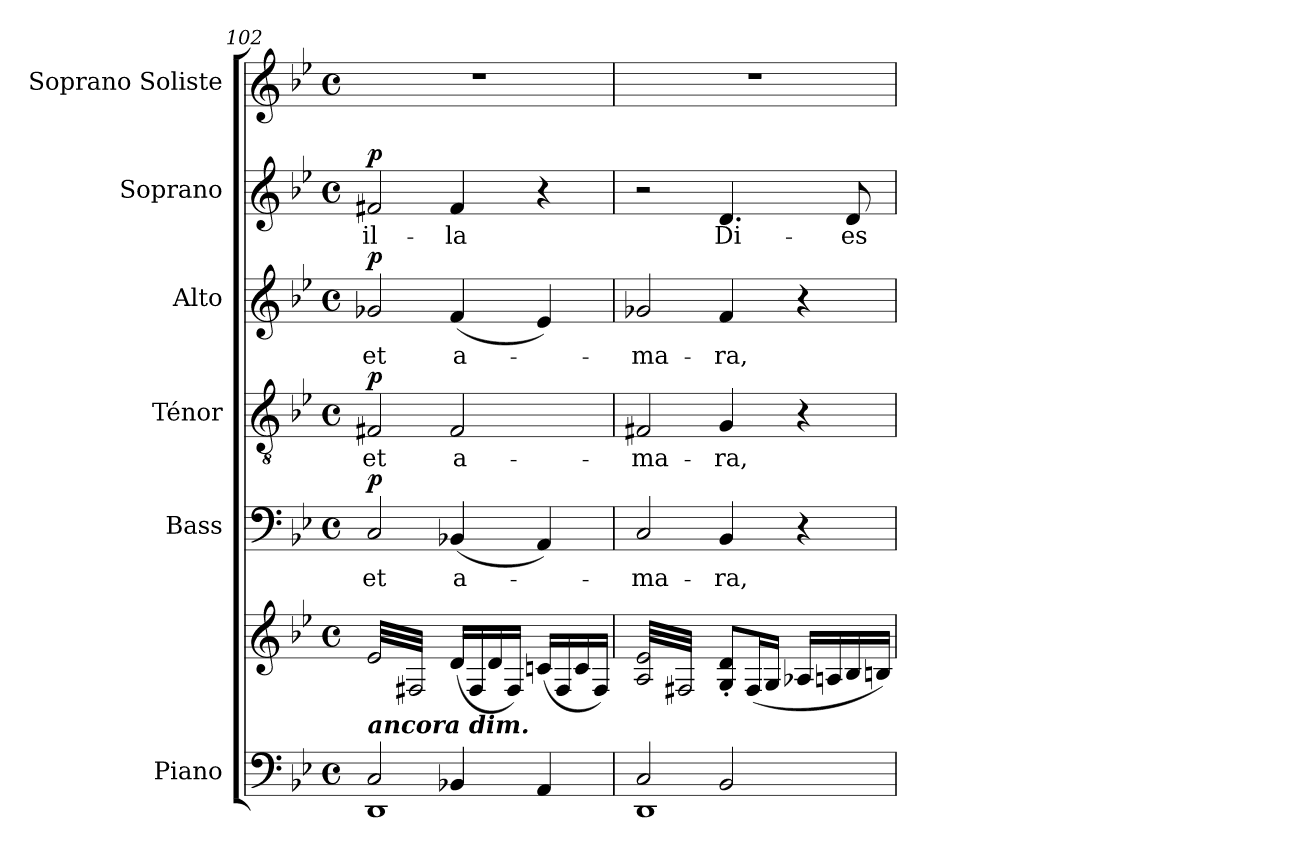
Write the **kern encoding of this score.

**kern	**kern	**kern	**text	**dynam	**kern	**text	**dynam	**kern	**text	**dynam	**kern	**text	**dynam	**kern
*part6	*part6	*part5	*part5	*part5	*part4	*part4	*part4	*part3	*part3	*part3	*part2	*part2	*part2	*part1
*staff7	*staff6	*staff5	*staff5	*staff5	*staff4	*staff4	*staff4	*staff3	*staff3	*staff3	*staff2	*staff2	*staff2	*staff1
*I"Piano	*	*I"Bass	*	*	*I"Ténor	*	*	*I"Alto	*	*	*I"Soprano	*	*	*I"Soprano Soliste
*I'Pno.	*	*I'B.	*	*	*I'T.	*	*	*I'A.	*	*	*I'S.	*	*	*
*clefF4	*clefG2	*clefF4	*	*	*clefGv2	*	*	*clefG2	*	*	*clefG2	*	*	*clefG2
*	*	*	*	*	*	*	*	*ITrd2c3	*	*	*	*	*	*
*k[b-e-]	*k[b-e-]	*k[b-e-]	*	*	*k[b-e-]	*	*	*k[f#]	*	*	*k[b-e-]	*	*	*k[b-e-]
*M4/4	*M4/4	*M4/4	*	*	*M4/4	*	*	*M4/4	*	*	*M4/4	*	*	*M4/4
*met(c)	*met(c)	*met(c)	*	*	*met(c)	*	*	*met(c)	*	*	*met(c)	*	*	*met(c)
=102	=102	=102	=102	=102	=102	=102	=102	=102	=102	=102	=102	=102	=102	=102
*^	*	*	*	*	*	*	*	*	*	*	*	*	*	*
!LO:TX:a:Bi:t=ancora dim.	!	!	!	!	!	!	!	!	!	!	!	!	!	!	!
!	!	!	!	!	!LO:DY:a	!	!	!LO:DY:a	!	!	!LO:DY:a	!	!	!LO:DY:a	!
*	*	*tremolo	*	*	*	*	*	*	*	*	*	*	*	*	*
2C/	1DD	(32e-/LLL	2C/	et	p	2F#X/	et	p	2e-Xi/	et	p	2f#X/	il-	p	1r
.	.	32F#X/)	.	.	.	.	.	.	.	.	.	.	.	.	.
.	.	32e-/	.	.	.	.	.	.	.	.	.	.	.	.	.
.	.	32F#X/)	.	.	.	.	.	.	.	.	.	.	.	.	.
.	.	32e-/	.	.	.	.	.	.	.	.	.	.	.	.	.
.	.	32F#X/)	.	.	.	.	.	.	.	.	.	.	.	.	.
.	.	32e-/	.	.	.	.	.	.	.	.	.	.	.	.	.
.	.	32F#X/)	.	.	.	.	.	.	.	.	.	.	.	.	.
.	.	32e-/	.	.	.	.	.	.	.	.	.	.	.	.	.
.	.	32F#X/)	.	.	.	.	.	.	.	.	.	.	.	.	.
.	.	32e-/	.	.	.	.	.	.	.	.	.	.	.	.	.
.	.	32F#X/)	.	.	.	.	.	.	.	.	.	.	.	.	.
.	.	32e-/	.	.	.	.	.	.	.	.	.	.	.	.	.
.	.	32F#X/)	.	.	.	.	.	.	.	.	.	.	.	.	.
.	.	32e-/	.	.	.	.	.	.	.	.	.	.	.	.	.
.	.	32F#X/)JJJ	.	.	.	.	.	.	.	.	.	.	.	.	.
*	*	*Xtremolo	*	*	*	*	*	*	*	*	*	*	*	*	*
4BB-X/	.	(16d/LL	(4BB-X/	a-	.	2F#/	a-	.	(4di/	a-	.	4f#/	-la	.	.
.	.	.	.	.	.	.	.	.	.	.	.	.	.	.	.
.	.	16F#/	.	.	.	.	.	.	.	.	.	.	.	.	.
.	.	.	.	.	.	.	.	.	.	.	.	.	.	.	.
.	.	16d/	.	.	.	.	.	.	.	.	.	.	.	.	.
.	.	.	.	.	.	.	.	.	.	.	.	.	.	.	.
.	.	16F#/JJ)	.	.	.	.	.	.	.	.	.	.	.	.	.
.	.	.	.	.	.	.	.	.	.	.	.	.	.	.	.
4AA/	.	(16cn/LL	4AA/)	.	.	.	.	.	4ci/)	.	.	4r	.	.	.
.	.	16F#/	.	.	.	.	.	.	.	.	.	.	.	.	.
.	.	16c/	.	.	.	.	.	.	.	.	.	.	.	.	.
.	.	16F#/JJ)	.	.	.	.	.	.	.	.	.	.	.	.	.
=103	=103	=103	=103	=103	=103	=103	=103	=103	=103	=103	=103	=103	=103	=103	=103
*	*	*tremolo	*	*	*	*	*	*	*	*	*	*	*	*	*
2C/	1DD	(32A/ 32e-/LLL	2C/	-ma-	.	2F#X/	-ma-	.	2e-Xi/	-ma-	.	2r	.	.	1r
.	.	32F#X/)	.	.	.	.	.	.	.	.	.	.	.	.	.
.	.	32A/ 32e-/	.	.	.	.	.	.	.	.	.	.	.	.	.
.	.	32F#X/)	.	.	.	.	.	.	.	.	.	.	.	.	.
.	.	32A/ 32e-/	.	.	.	.	.	.	.	.	.	.	.	.	.
.	.	32F#X/)	.	.	.	.	.	.	.	.	.	.	.	.	.
.	.	32A/ 32e-/	.	.	.	.	.	.	.	.	.	.	.	.	.
.	.	32F#X/)	.	.	.	.	.	.	.	.	.	.	.	.	.
.	.	32A/ 32e-/	.	.	.	.	.	.	.	.	.	.	.	.	.
.	.	32F#X/)	.	.	.	.	.	.	.	.	.	.	.	.	.
.	.	32A/ 32e-/	.	.	.	.	.	.	.	.	.	.	.	.	.
.	.	32F#X/)	.	.	.	.	.	.	.	.	.	.	.	.	.
.	.	32A/ 32e-/	.	.	.	.	.	.	.	.	.	.	.	.	.
.	.	32F#X/)	.	.	.	.	.	.	.	.	.	.	.	.	.
.	.	32A/ 32e-/	.	.	.	.	.	.	.	.	.	.	.	.	.
.	.	32F#X/)JJJ	.	.	.	.	.	.	.	.	.	.	.	.	.
*	*	*Xtremolo	*	*	*	*	*	*	*	*	*	*	*	*	*
2BB-/	.	8G/' 8d/'L	4BB-/	-ra,	.	4G/	-ra,	.	4di/	-ra,	.	4.d/	Di-	.	.
.	.	.	.	.	.	.	.	.	.	.	.	.	.	.	.
.	.	.	.	.	.	.	.	.	.	.	.	.	.	.	.
.	.	.	.	.	.	.	.	.	.	.	.	.	.	.	.
.	.	(16F#/L	.	.	.	.	.	.	.	.	.	.	.	.	.
.	.	.	.	.	.	.	.	.	.	.	.	.	.	.	.
.	.	16G/JJ	.	.	.	.	.	.	.	.	.	.	.	.	.
.	.	.	.	.	.	.	.	.	.	.	.	.	.	.	.
.	.	16A-X/LL	4r	.	.	4r	.	.	4r	.	.	.	.	.	.
.	.	16An/	.	.	.	.	.	.	.	.	.	.	.	.	.
.	.	16B-/	.	.	.	.	.	.	.	.	.	8d/	-es	.	.
.	.	16Bn/JJ)	.	.	.	.	.	.	.	.	.	.	.	.	.
*v	*v	*	*	*	*	*	*	*	*	*	*	*	*	*	*
=	=	=	=	=	=	=	=	=	=	=	=	=	=	=
*-	*-	*-	*-	*-	*-	*-	*-	*-	*-	*-	*-	*-	*-	*-
